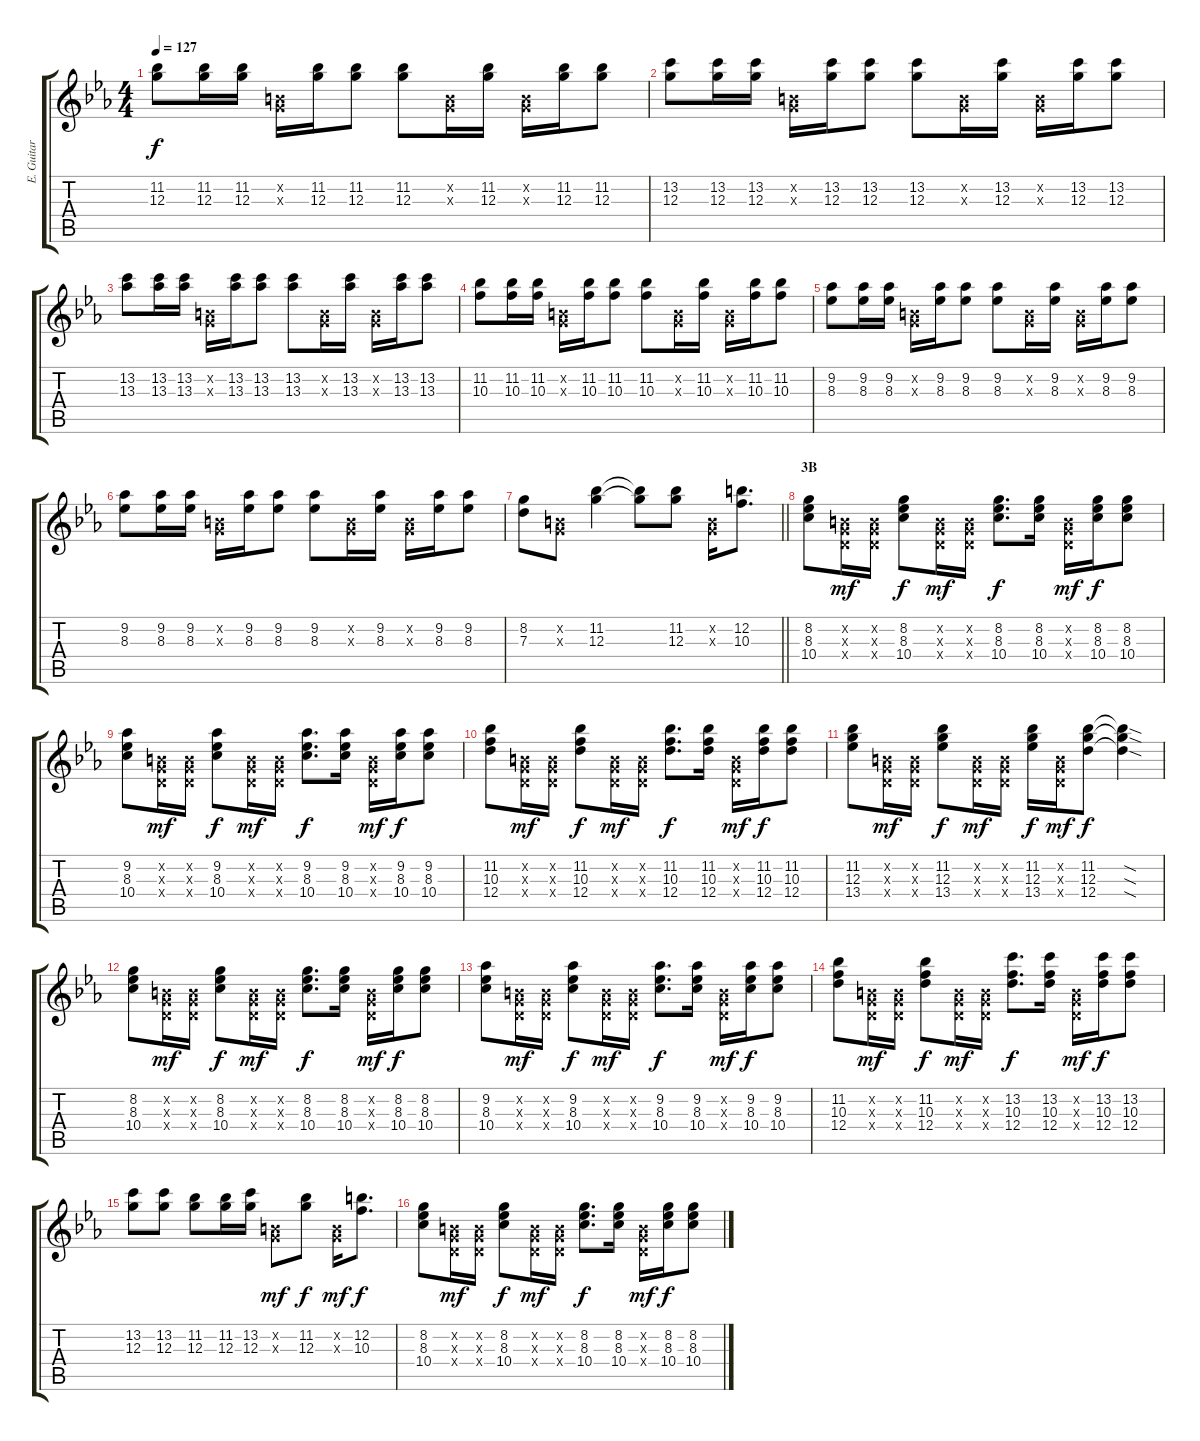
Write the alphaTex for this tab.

\track ("E. Guitar I" "E. Guitar ") {instrument electricguitarclean}
\staff {score tabs}
\tuning (E4 B3 G3 D3 A2 E2) {hide}
\ts (4 4)
\tempo 127
\clef g2
\ks eb
(11.2 12.3).8{dy f} (11.2 12.3).16 (11.2 12.3).16 (0.2{x} 0.3{x}).16 (11.2 12.3).16 (11.2 12.3).8 (11.2 12.3).8 (0.2{x} 0.3{x}).16 (11.2 12.3).16 (0.2{x} 0.3{x}).16 (11.2 12.3).16 (11.2 12.3).8 |
(13.2 12.3).8 (13.2 12.3).16 (13.2 12.3).16 (0.2{x} 0.3{x}).16 (13.2 12.3).16 (13.2 12.3).8 (13.2 12.3).8 (0.2{x} 0.3{x}).16 (13.2 12.3).16 (0.2{x} 0.3{x}).16 (13.2 12.3).16 (13.2 12.3).8 |
(13.2 13.3).8 (13.2 13.3).16 (13.2 13.3).16 (0.2{x} 0.3{x}).16 (13.2 13.3).16 (13.2 13.3).8 (13.2 13.3).8 (0.2{x} 0.3{x}).16 (13.2 13.3).16 (0.2{x} 0.3{x}).16 (13.2 13.3).16 (13.2 13.3).8 |
(11.2 10.3).8 (11.2 10.3).16 (11.2 10.3).16 (0.2{x} 0.3{x}).16 (11.2 10.3).16 (11.2 10.3).8 (11.2 10.3).8 (0.2{x} 0.3{x}).16 (11.2 10.3).16 (0.2{x} 0.3{x}).16 (11.2 10.3).16 (11.2 10.3).8 |
(9.2 8.3).8 (9.2 8.3).16 (9.2 8.3).16 (0.2{x} 0.3{x}).16 (9.2 8.3).16 (9.2 8.3).8 (9.2 8.3).8 (0.2{x} 0.3{x}).16 (9.2 8.3).16 (0.2{x} 0.3{x}).16 (9.2 8.3).16 (9.2 8.3).8 |
(9.2 8.3).8 (9.2 8.3).16 (9.2 8.3).16 (0.2{x} 0.3{x}).16 (9.2 8.3).16 (9.2 8.3).8 (9.2 8.3).8 (0.2{x} 0.3{x}).16 (9.2 8.3).16 (0.2{x} 0.3{x}).16 (9.2 8.3).16 (9.2 8.3).8 |
\barLineRight lightlight
(8.2 7.3).8 (0.2{x} 0.3{x}).8 (11.2 12.3).4 (11.2{t} 12.3{t}).8 (11.2 12.3).8 (0.2{x} 0.3{x}).16 (12.2 10.3).8{d} |
\section ("" "3B")
(8.2 8.3 10.4).8 (0.2{x} 0.3{x} 0.4{x}).16{dy mf} (0.2{x} 0.3{x} 0.4{x}).16 (8.2 8.3 10.4).8{dy f} (0.2{x} 0.3{x} 0.4{x}).16{dy mf} (0.2{x} 0.3{x} 0.4{x}).16 (8.2 8.3 10.4).8{d dy f} (8.2 8.3 10.4).16 (0.2{x} 0.3{x} 0.4{x}).16{dy mf} (8.2 8.3 10.4).16{dy f} (8.2 8.3 10.4).8 |
(9.2 8.3 10.4).8 (0.2{x} 0.3{x} 0.4{x}).16{dy mf} (0.2{x} 0.3{x} 0.4{x}).16 (9.2 8.3 10.4).8{dy f} (0.2{x} 0.3{x} 0.4{x}).16{dy mf} (0.2{x} 0.3{x} 0.4{x}).16 (9.2 8.3 10.4).8{d dy f} (9.2 8.3 10.4).16 (0.2{x} 0.3{x} 0.4{x}).16{dy mf} (9.2 8.3 10.4).16{dy f} (9.2 8.3 10.4).8 |
(11.2 10.3 12.4).8 (0.2{x} 0.3{x} 0.4{x}).16{dy mf} (0.2{x} 0.3{x} 0.4{x}).16 (11.2 10.3 12.4).8{dy f} (0.2{x} 0.3{x} 0.4{x}).16{dy mf} (0.2{x} 0.3{x} 0.4{x}).16 (11.2 10.3 12.4).8{d dy f} (11.2 10.3 12.4).16 (0.2{x} 0.3{x} 0.4{x}).16{dy mf} (11.2 10.3 12.4).16{dy f} (11.2 10.3 12.4).8 |
(11.2 12.3 13.4).8 (0.2{x} 0.3{x} 0.4{x}).16{dy mf} (0.2{x} 0.3{x} 0.4{x}).16 (11.2 12.3 13.4).8{dy f} (0.2{x} 0.3{x} 0.4{x}).16{dy mf} (0.2{x} 0.3{x} 0.4{x}).16 (11.2 12.3 13.4).16{dy f} (0.2{x} 0.3{x} 0.4{x}).16{dy mf} (11.2 12.3 12.4).8{dy f} (11.2{sod t} 12.3{sod t} 12.4{sod t}).4 |
(8.2 8.3 10.4).8 (0.2{x} 0.3{x} 0.4{x}).16{dy mf} (0.2{x} 0.3{x} 0.4{x}).16 (8.2 8.3 10.4).8{dy f} (0.2{x} 0.3{x} 0.4{x}).16{dy mf} (0.2{x} 0.3{x} 0.4{x}).16 (8.2 8.3 10.4).8{d dy f} (8.2 8.3 10.4).16 (0.2{x} 0.3{x} 0.4{x}).16{dy mf} (8.2 8.3 10.4).16{dy f} (8.2 8.3 10.4).8 |
(9.2 8.3 10.4).8 (0.2{x} 0.3{x} 0.4{x}).16{dy mf} (0.2{x} 0.3{x} 0.4{x}).16 (9.2 8.3 10.4).8{dy f} (0.2{x} 0.3{x} 0.4{x}).16{dy mf} (0.2{x} 0.3{x} 0.4{x}).16 (9.2 8.3 10.4).8{d dy f} (9.2 8.3 10.4).16 (0.2{x} 0.3{x} 0.4{x}).16{dy mf} (9.2 8.3 10.4).16{dy f} (9.2 8.3 10.4).8 |
(11.2 10.3 12.4).8 (0.2{x} 0.3{x} 0.4{x}).16{dy mf} (0.2{x} 0.3{x} 0.4{x}).16 (11.2 10.3 12.4).8{dy f} (0.2{x} 0.3{x} 0.4{x}).16{dy mf} (0.2{x} 0.3{x} 0.4{x}).16 (13.2 10.3 12.4).8{d dy f} (13.2 10.3 12.4).16 (0.2{x} 0.3{x} 0.4{x}).16{dy mf} (13.2 10.3 12.4).16{dy f} (13.2 10.3 12.4).8 |
(13.2 12.3).8 (13.2 12.3).8 (11.2 12.3).8 (11.2 12.3).16 (13.2 12.3).16 (0.2{x} 0.3{x}).8{dy mf} (11.2 12.3).8{dy f} (0.2{x} 0.3{x}).16{dy mf} (12.2 10.3).8{d dy f} |
(8.2 8.3 10.4).8 (0.2{x} 0.3{x} 0.4{x}).16{dy mf} (0.2{x} 0.3{x} 0.4{x}).16 (8.2 8.3 10.4).8{dy f} (0.2{x} 0.3{x} 0.4{x}).16{dy mf} (0.2{x} 0.3{x} 0.4{x}).16 (8.2 8.3 10.4).8{d dy f} (8.2 8.3 10.4).16 (0.2{x} 0.3{x} 0.4{x}).16{dy mf} (8.2 8.3 10.4).16{dy f} (8.2 8.3 10.4).8
